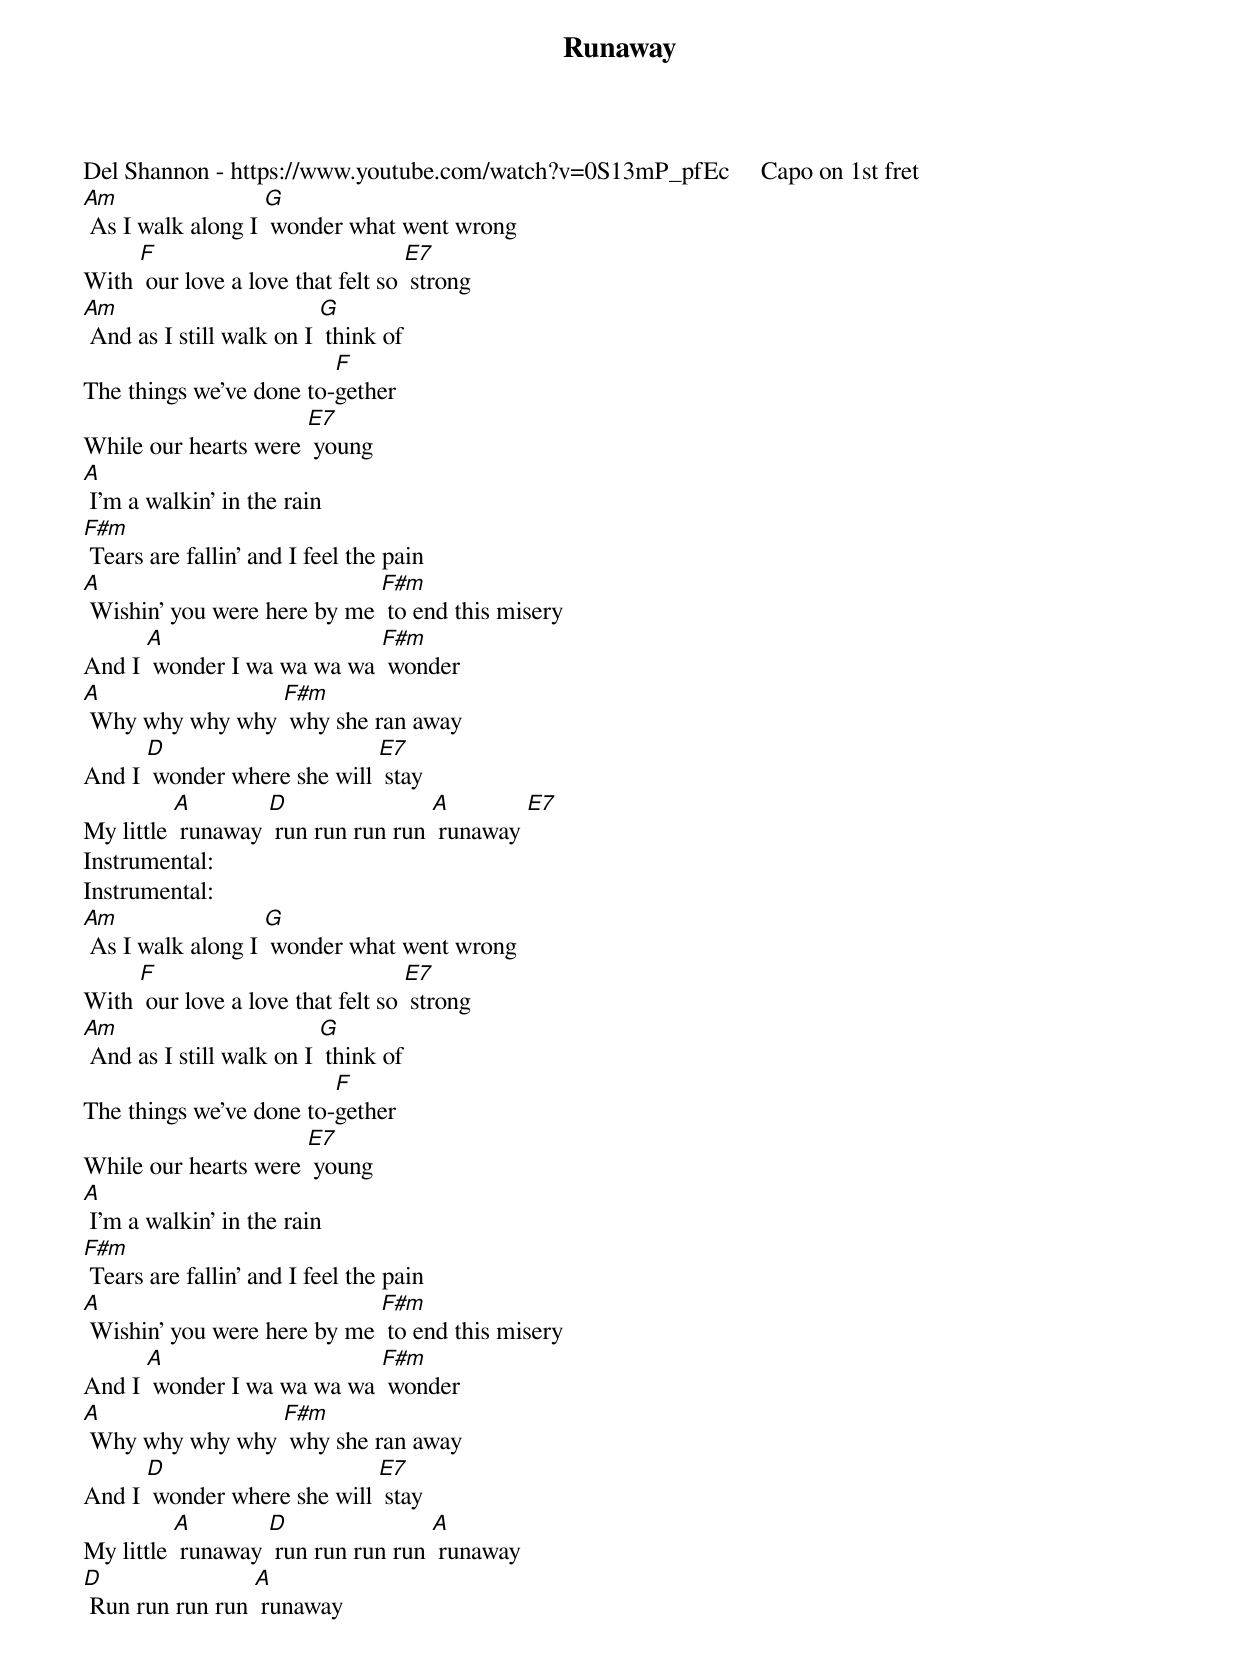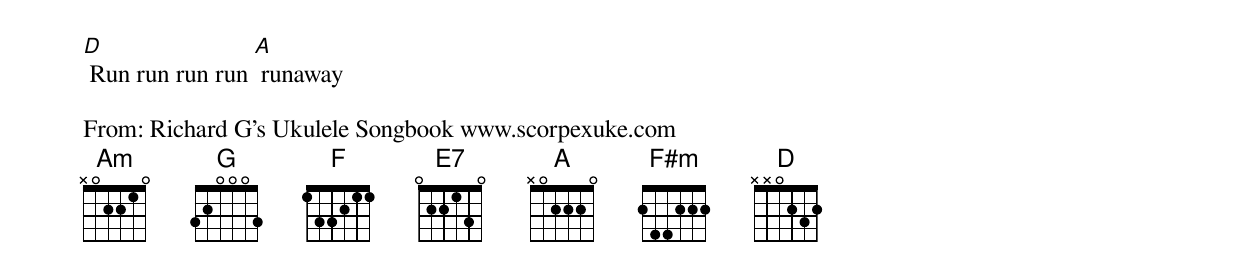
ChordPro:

{t: Runaway }
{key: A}
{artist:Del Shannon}
Del Shannon - https://www.youtube.com/watch?v=0S13mP_pfEc     Capo on 1st fret
{c: }
[Am] As I walk along I [G] wonder what went wrong
With [F] our love a love that felt so [E7] strong
[Am] And as I still walk on I [G] think of
The things we’ve done to-[F]gether
While our hearts were [E7] young
{c: }
[A] I’m a walkin’ in the rain
[F#m] Tears are fallin’ and I feel the pain
[A] Wishin’ you were here by me [F#m] to end this misery
And I [A] wonder I wa wa wa wa [F#m] wonder
[A] Why why why why [F#m] why she ran away
And I [D] wonder where she will [E7] stay
My little [A] runaway [D] run run run run [A] runaway [E7]
{c: }
Instrumental:
Instrumental:
[Am] As I walk along I [G] wonder what went wrong
With [F] our love a love that felt so [E7] strong
[Am] And as I still walk on I [G] think of
The things we’ve done to-[F]gether
While our hearts were [E7] young
{c: }
[A] I’m a walkin’ in the rain
[F#m] Tears are fallin’ and I feel the pain
[A] Wishin’ you were here by me [F#m] to end this misery
And I [A] wonder I wa wa wa wa [F#m] wonder
[A] Why why why why [F#m] why she ran away
And I [D] wonder where she will [E7] stay
My little [A] runaway [D] run run run run [A] runaway
{c: }
[D] Run run run run [A] runaway
[D] Run run run run [A] runaway
{c: }

{c: }
From: Richard G’s Ukulele Songbook www.scorpexuke.com
